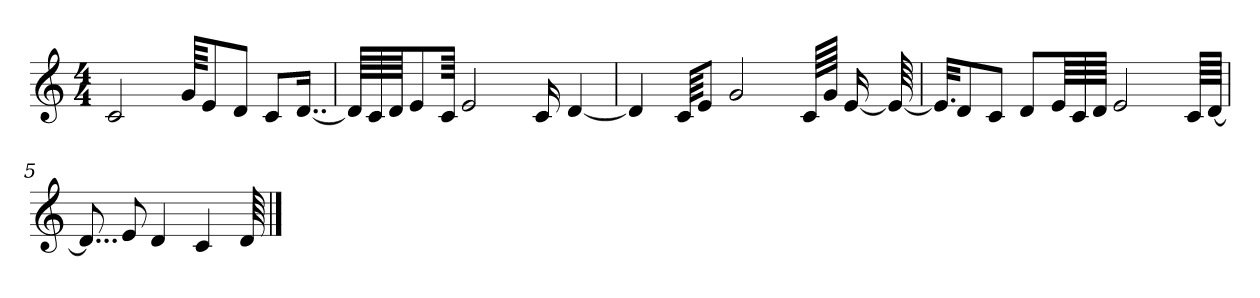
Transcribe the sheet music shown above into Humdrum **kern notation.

**kern
*part1
*staff1
*clefG2
*M4/4
=1
2c
64g/KKKL
8e/
8d/J
8c/L
[16..d/Jk
=2
64d/LLLL]
64c/
64d/JJJ
8e/
64c/Jkkk
2e
16c
[4d
=3
4d]
64c/KKKL
8e/J
2g
64c/LLLL
64g/JJJJ
[16e
64e_
=4
32.e/KKL]
8d/
8c/J
8d/L
64e/LLL
64c/
64d/JJJJ
2e
64c/LLLL
[64d/JJJJ
=5
8...d]
8e
4d
4c
64d
==
*-
